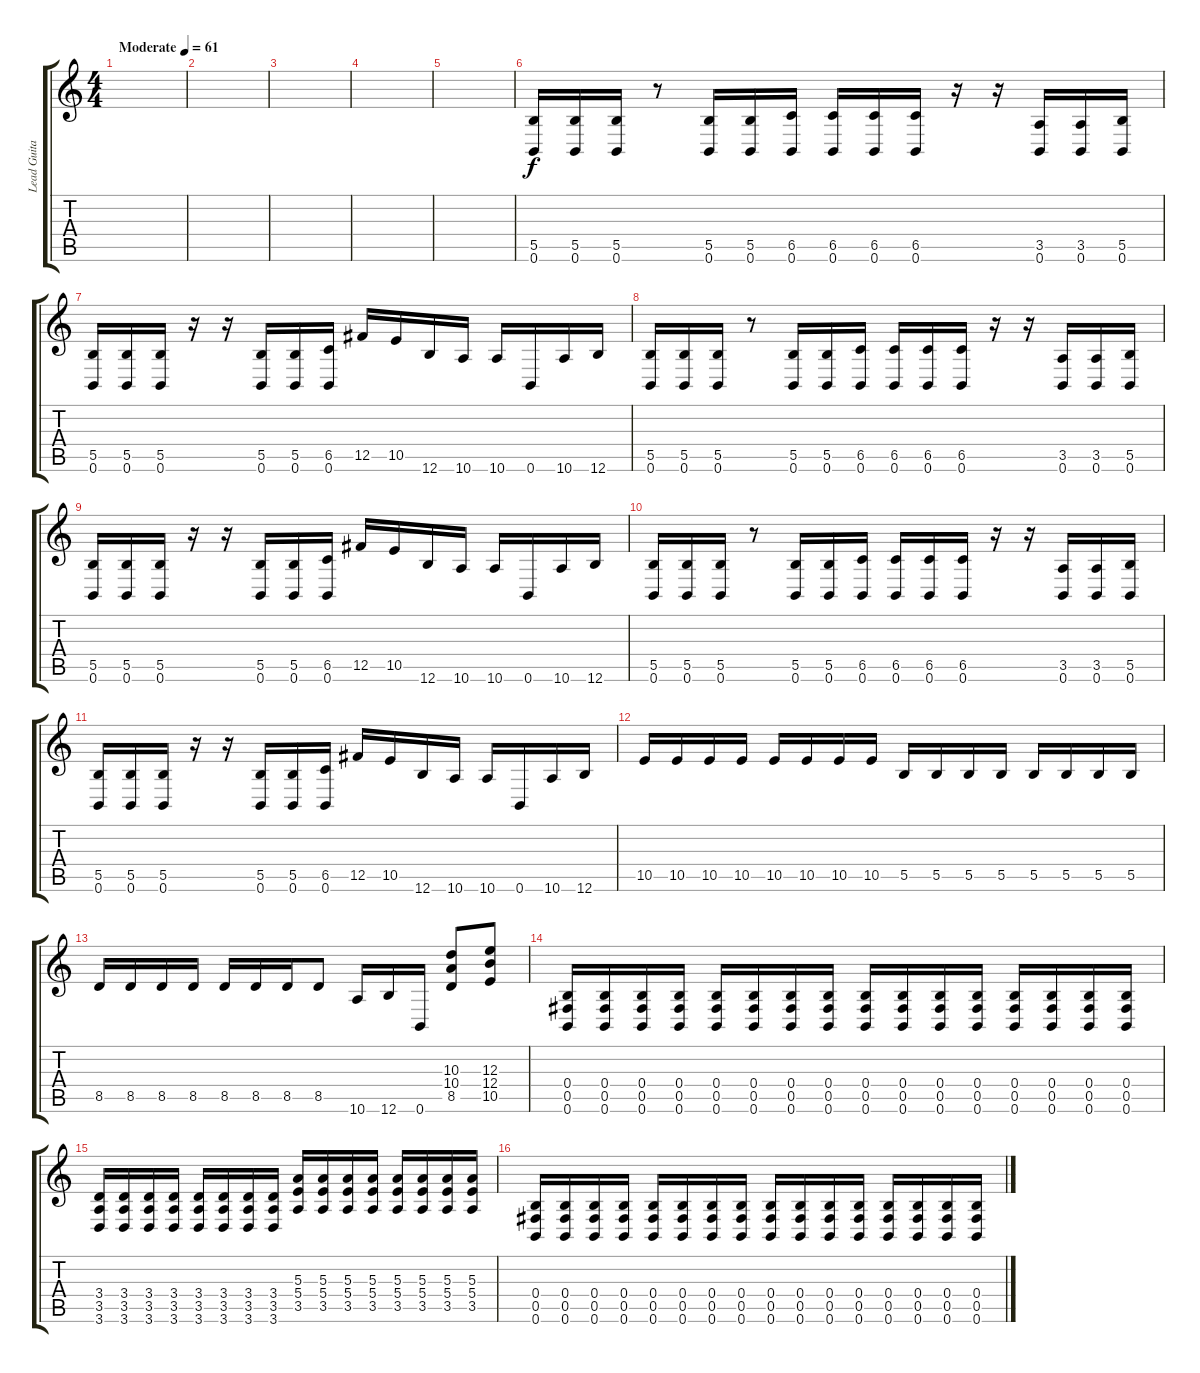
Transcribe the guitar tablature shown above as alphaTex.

\track ("Lead Guitar" "Lead Guita") {instrument distortionguitar}
\staff {score tabs}
\tuning (Db4 Ab3 E3 B2 Gb2 B1) {hide}
\ts (4 4)
\tempo (61 "Moderate")
\clef g2
\ks c
|
|
|
|
|
(5.5 0.6).16 (5.5 0.6).16 (5.5 0.6).16 r.8 (5.5 0.6).16 (5.5 0.6).16 (6.5 0.6).16 (6.5 0.6).16 (6.5 0.6).16 (6.5 0.6).16 r.16 r.16 (3.5 0.6).16 (3.5 0.6).16 (5.5 0.6).16 |
(5.5 0.6).16 (5.5 0.6).16 (5.5 0.6).16 r.16 r.16 (5.5 0.6).16 (5.5 0.6).16 (6.5 0.6).16 12.5.16 10.5.16 12.6.16 10.6.16 10.6.16 0.6.16 10.6.16 12.6.16 |
(5.5 0.6).16 (5.5 0.6).16 (5.5 0.6).16 r.8 (5.5 0.6).16 (5.5 0.6).16 (6.5 0.6).16 (6.5 0.6).16 (6.5 0.6).16 (6.5 0.6).16 r.16 r.16 (3.5 0.6).16 (3.5 0.6).16 (5.5 0.6).16 |
(5.5 0.6).16 (5.5 0.6).16 (5.5 0.6).16 r.16 r.16 (5.5 0.6).16 (5.5 0.6).16 (6.5 0.6).16 12.5.16 10.5.16 12.6.16 10.6.16 10.6.16 0.6.16 10.6.16 12.6.16 |
(5.5 0.6).16 (5.5 0.6).16 (5.5 0.6).16 r.8 (5.5 0.6).16 (5.5 0.6).16 (6.5 0.6).16 (6.5 0.6).16 (6.5 0.6).16 (6.5 0.6).16 r.16 r.16 (3.5 0.6).16 (3.5 0.6).16 (5.5 0.6).16 |
(5.5 0.6).16 (5.5 0.6).16 (5.5 0.6).16 r.16 r.16 (5.5 0.6).16 (5.5 0.6).16 (6.5 0.6).16 12.5.16 10.5.16 12.6.16 10.6.16 10.6.16 0.6.16 10.6.16 12.6.16 |
10.5.16 10.5.16 10.5.16 10.5.16 10.5.16 10.5.16 10.5.16 10.5.16 5.5.16 5.5.16 5.5.16 5.5.16 5.5.16 5.5.16 5.5.16 5.5.16 |
8.5.16 8.5.16 8.5.16 8.5.16 8.5.16 8.5.16 8.5.16 8.5.8 10.6.16 12.6.16 0.6.16 (10.3 10.4 8.5).8 (12.3 12.4 10.5).8 |
(0.4 0.5 0.6).16 (0.4 0.5 0.6).16 (0.4 0.5 0.6).16 (0.4 0.5 0.6).16 (0.4 0.5 0.6).16 (0.4 0.5 0.6).16 (0.4 0.5 0.6).16 (0.4 0.5 0.6).16 (0.4 0.5 0.6).16 (0.4 0.5 0.6).16 (0.4 0.5 0.6).16 (0.4 0.5 0.6).16 (0.4 0.5 0.6).16 (0.4 0.5 0.6).16 (0.4 0.5 0.6).16 (0.4 0.5 0.6).16 |
(3.4 3.5 3.6).16 (3.4 3.5 3.6).16 (3.4 3.5 3.6).16 (3.4 3.5 3.6).16 (3.4 3.5 3.6).16 (3.4 3.5 3.6).16 (3.4 3.5 3.6).16 (3.4 3.5 3.6).16 (5.3 5.4 3.5).16 (5.3 5.4 3.5).16 (5.3 5.4 3.5).16 (5.3 5.4 3.5).16 (5.3 5.4 3.5).16 (5.3 5.4 3.5).16 (5.3 5.4 3.5).16 (5.3 5.4 3.5).16 |
(0.4 0.5 0.6).16 (0.4 0.5 0.6).16 (0.4 0.5 0.6).16 (0.4 0.5 0.6).16 (0.4 0.5 0.6).16 (0.4 0.5 0.6).16 (0.4 0.5 0.6).16 (0.4 0.5 0.6).16 (0.4 0.5 0.6).16 (0.4 0.5 0.6).16 (0.4 0.5 0.6).16 (0.4 0.5 0.6).16 (0.4 0.5 0.6).16 (0.4 0.5 0.6).16 (0.4 0.5 0.6).16 (0.4 0.5 0.6).16
